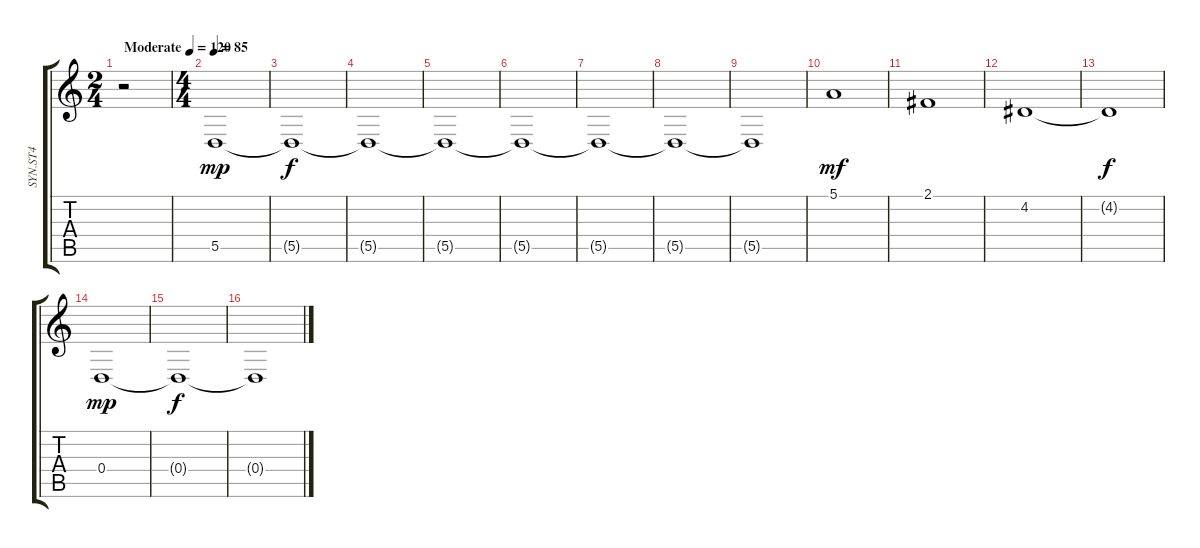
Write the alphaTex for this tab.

\track ("SYN.ST4" "SYN.ST4") {instrument synthstrings1}
\staff {score tabs}
\tuning (E4 B3 G3 D3 A2 E2) {hide}
\ts (2 4)
\tempo (120 "Moderate")
\clef g2
\ks c
r.2{dy mp instrument synthstrings1} |
\ts (4 4)
\tempo 85
5.5.1 |
5.5{t}.1{dy f} |
5.5{t}.1 |
5.5{t}.1 |
5.5{t}.1 |
5.5{t}.1 |
5.5{t}.1 |
5.5{t}.1 |
5.1.1{dy mf} |
2.1.1 |
4.2.1 |
4.2{t}.1{dy f} |
0.4.1{dy mp} |
0.4{t}.1{dy f} |
0.4{t}.1
